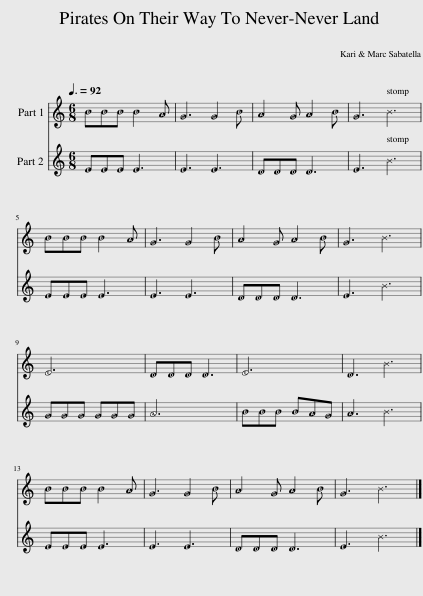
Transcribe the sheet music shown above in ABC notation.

X:1
%%score 1 2 ( 3 4 )
L:1/8
Q:3/8=92
M:6/8
I:linebreak $
K:C
V:1 treble transpose=12
V:2 treble transpose=12
V:3 perc stafflines=1
K:none
V:4 perc stafflines="1 "
K:none
V:1
 BBB B2 A | G3 G2 B | A2 G A2 B | G3 x3 |$ BBB B2 A | %5
 G3 G2 B | A2 G A2 B | G3 x3 |$ E6 | DDD D3 | %10
 E6 | D3 x3 |$ BBB B2 A | G3 G2 B | A2 G A2 B | %15
 G3 x3 |] %16
V:2
 EEE E3 | E3 E3 | DDD D3 | E3 x3 |$ EEE E3 | %5
 E3 E3 | DDD D3 | E3 x3 |$ GGG GGG | A6 | %10
 BBB BAG | A3 x3 |$ EEE E3 | E3 E3 | DDD D3 | %15
 E3 x3 |] %16
V:3
 z6 | z6 | z6 | z3 E3 |$ z6 | %5
 z6 | z6 | z3 E3 |$ z6 | z6 | %10
 z6 | z3 E3 |$ z6 | z6 | z6 | %15
 z3 E3 |] %16
V:4
 x6 | x6 | x6 | z3 E3 |$ x6 | %5
 x6 | x6 | z3 E3 |$ x6 | x6 | %10
 x6 | z3 E3 |$ x6 | x6 | x6 | %15
 z3 E3 |] %16
